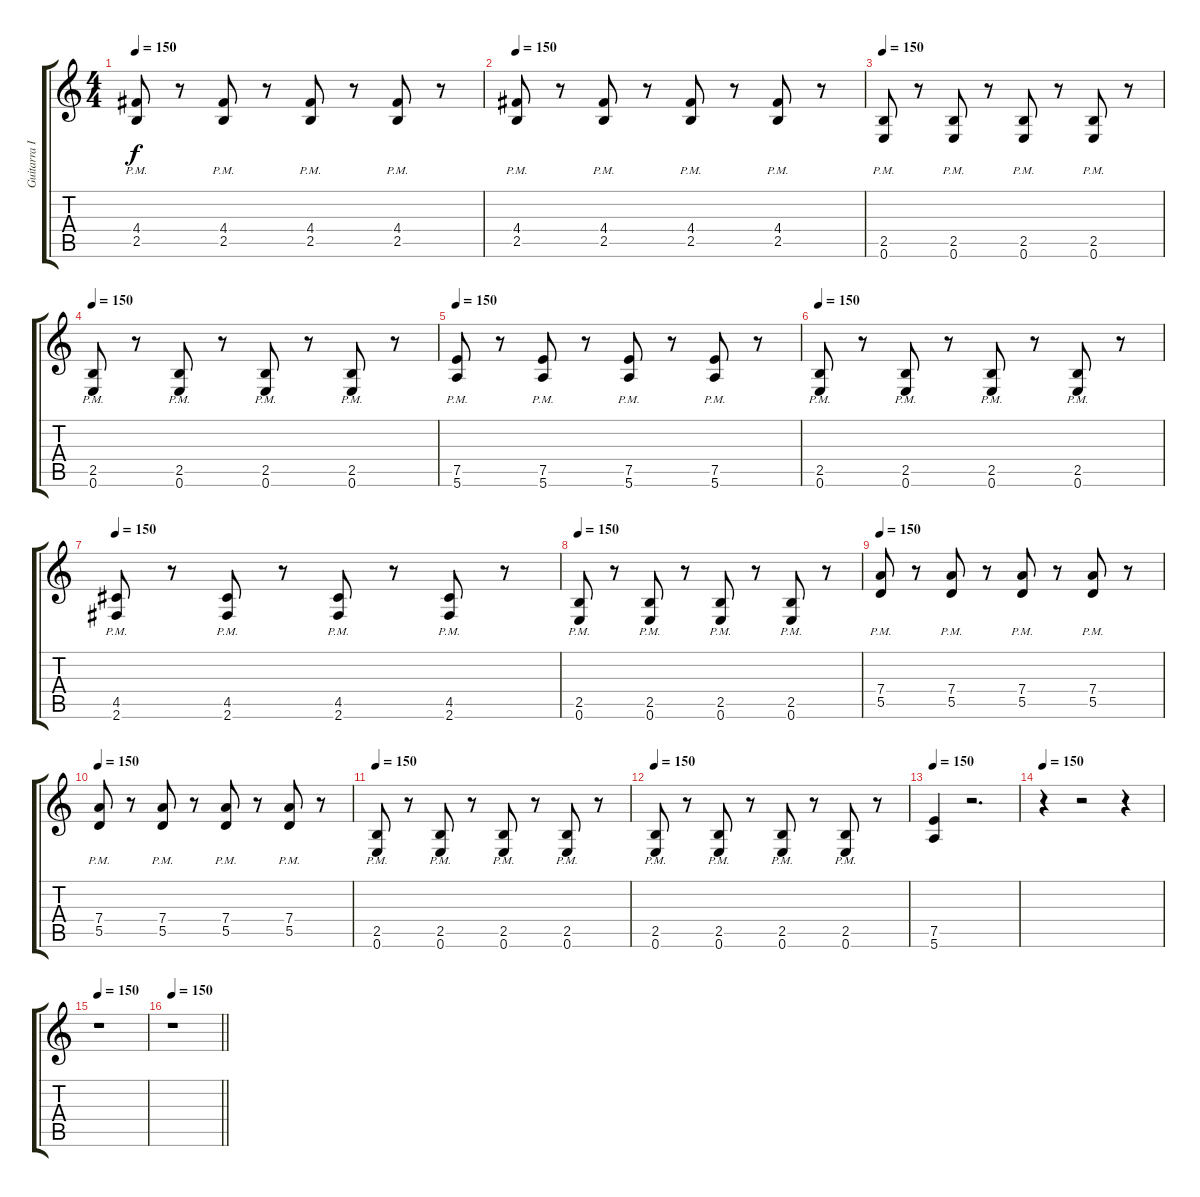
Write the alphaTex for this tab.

\track ("Guitarra I" "Guitarra I") {instrument overdrivenguitar}
\staff {score tabs}
\tuning (E4 B3 G3 D3 A2 E2) {hide}
\ts (4 4)
\tempo 150
\clef g2
\ks c
(4.4{pm} 2.5{pm}).8{dy f} r.8 (4.4{pm} 2.5{pm}).8 r.8 (4.4{pm} 2.5{pm}).8 r.8 (4.4{pm} 2.5{pm}).8 r.8 |
\tempo 150
(4.4{pm} 2.5{pm}).8 r.8 (4.4{pm} 2.5{pm}).8 r.8 (4.4{pm} 2.5{pm}).8 r.8 (4.4{pm} 2.5{pm}).8 r.8 |
\tempo 150
(2.5{pm} 0.6{pm}).8 r.8 (2.5{pm} 0.6{pm}).8 r.8 (2.5{pm} 0.6{pm}).8 r.8 (2.5{pm} 0.6{pm}).8 r.8 |
\tempo 150
(2.5{pm} 0.6{pm}).8 r.8 (2.5{pm} 0.6{pm}).8 r.8 (2.5{pm} 0.6{pm}).8 r.8 (2.5{pm} 0.6{pm}).8 r.8 |
\tempo 150
(7.5{pm} 5.6{pm}).8 r.8 (7.5{pm} 5.6{pm}).8 r.8 (7.5{pm} 5.6{pm}).8 r.8 (7.5{pm} 5.6{pm}).8 r.8 |
\tempo 150
(2.5{pm} 0.6{pm}).8 r.8 (2.5{pm} 0.6{pm}).8 r.8 (2.5{pm} 0.6{pm}).8 r.8 (2.5{pm} 0.6{pm}).8 r.8 |
\tempo 150
(4.5{pm} 2.6{pm}).8 r.8 (4.5{pm} 2.6{pm}).8 r.8 (4.5{pm} 2.6{pm}).8 r.8 (4.5{pm} 2.6{pm}).8 r.8 |
\tempo 150
(2.5{pm} 0.6{pm}).8 r.8 (2.5{pm} 0.6{pm}).8 r.8 (2.5{pm} 0.6{pm}).8 r.8 (2.5{pm} 0.6{pm}).8 r.8 |
\tempo 150
(7.4{pm} 5.5{pm}).8 r.8 (7.4{pm} 5.5{pm}).8 r.8 (7.4{pm} 5.5{pm}).8 r.8 (7.4{pm} 5.5{pm}).8 r.8 |
\tempo 150
(7.4{pm} 5.5{pm}).8 r.8 (7.4{pm} 5.5{pm}).8 r.8 (7.4{pm} 5.5{pm}).8 r.8 (7.4{pm} 5.5{pm}).8 r.8 |
\tempo 150
(2.5{pm} 0.6{pm}).8 r.8 (2.5{pm} 0.6{pm}).8 r.8 (2.5{pm} 0.6{pm}).8 r.8 (2.5{pm} 0.6{pm}).8 r.8 |
\tempo 150
(2.5{pm} 0.6{pm}).8 r.8 (2.5{pm} 0.6{pm}).8 r.8 (2.5{pm} 0.6{pm}).8 r.8 (2.5{pm} 0.6{pm}).8 r.8 |
\tempo 150
(7.5 5.6).4 r.2{d} |
\tempo 150
r.4 r.2 r.4 |
\tempo 150
r.1 |
\tempo 150
\barLineRight lightlight
r.1
